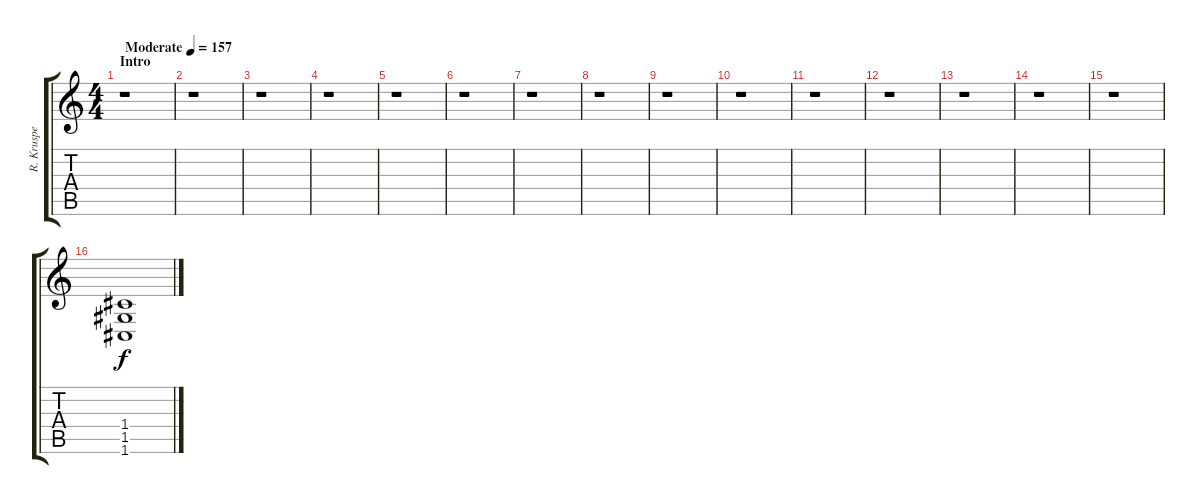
\track ("R. Kruspe" "R. Kruspe") {instrument distortionguitar}
\staff {score tabs}
\tuning (D4 A3 F3 C3 G2 C2) {hide}
\ts (4 4)
\section ("" "Intro")
\tempo (157 "Moderate")
\clef g2
\ks c
r.1{dy f instrument distortionguitar} |
r.1 |
r.1 |
r.1 |
r.1 |
r.1 |
r.1 |
r.1 |
r.1 |
r.1 |
r.1 |
r.1 |
r.1 |
r.1 |
r.1 |
(1.4 1.5 1.6).1
